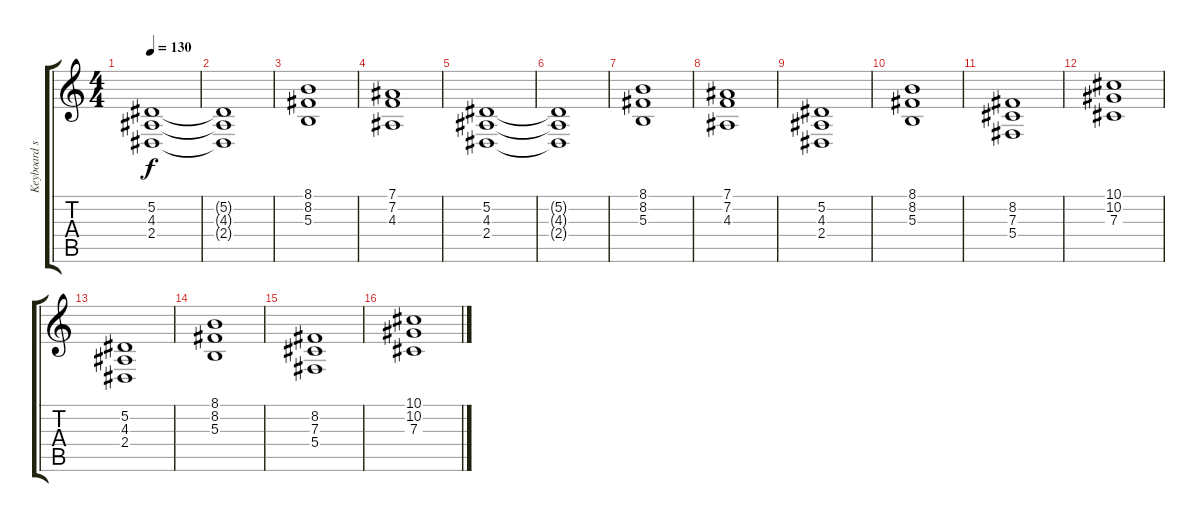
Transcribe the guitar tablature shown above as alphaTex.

\track ("Keyboard strings" "Keyboard s") {instrument stringensemble2}
\staff {score tabs}
\tuning (Eb4 Bb3 Gb3 Db3 Ab2 Eb2) {hide}
\ts (4 4)
\tempo 130
\clef g2
\ks c
(5.2 4.3 2.4).1{dy f volume 10} |
(5.2{t} 4.3{t} 2.4{t}).1 |
(8.1 8.2 5.3).1 |
(7.1 7.2 4.3).1 |
(5.2 4.3 2.4).1 |
(5.2{t} 4.3{t} 2.4{t}).1 |
(8.1 8.2 5.3).1 |
(7.1 7.2 4.3).1 |
(5.2 4.3 2.4).1{volume 10} |
(8.1 8.2 5.3).1 |
(8.2 7.3 5.4).1 |
(10.1 10.2 7.3).1 |
(5.2 4.3 2.4).1{volume 10} |
(8.1 8.2 5.3).1 |
(8.2 7.3 5.4).1 |
(10.1 10.2 7.3).1
